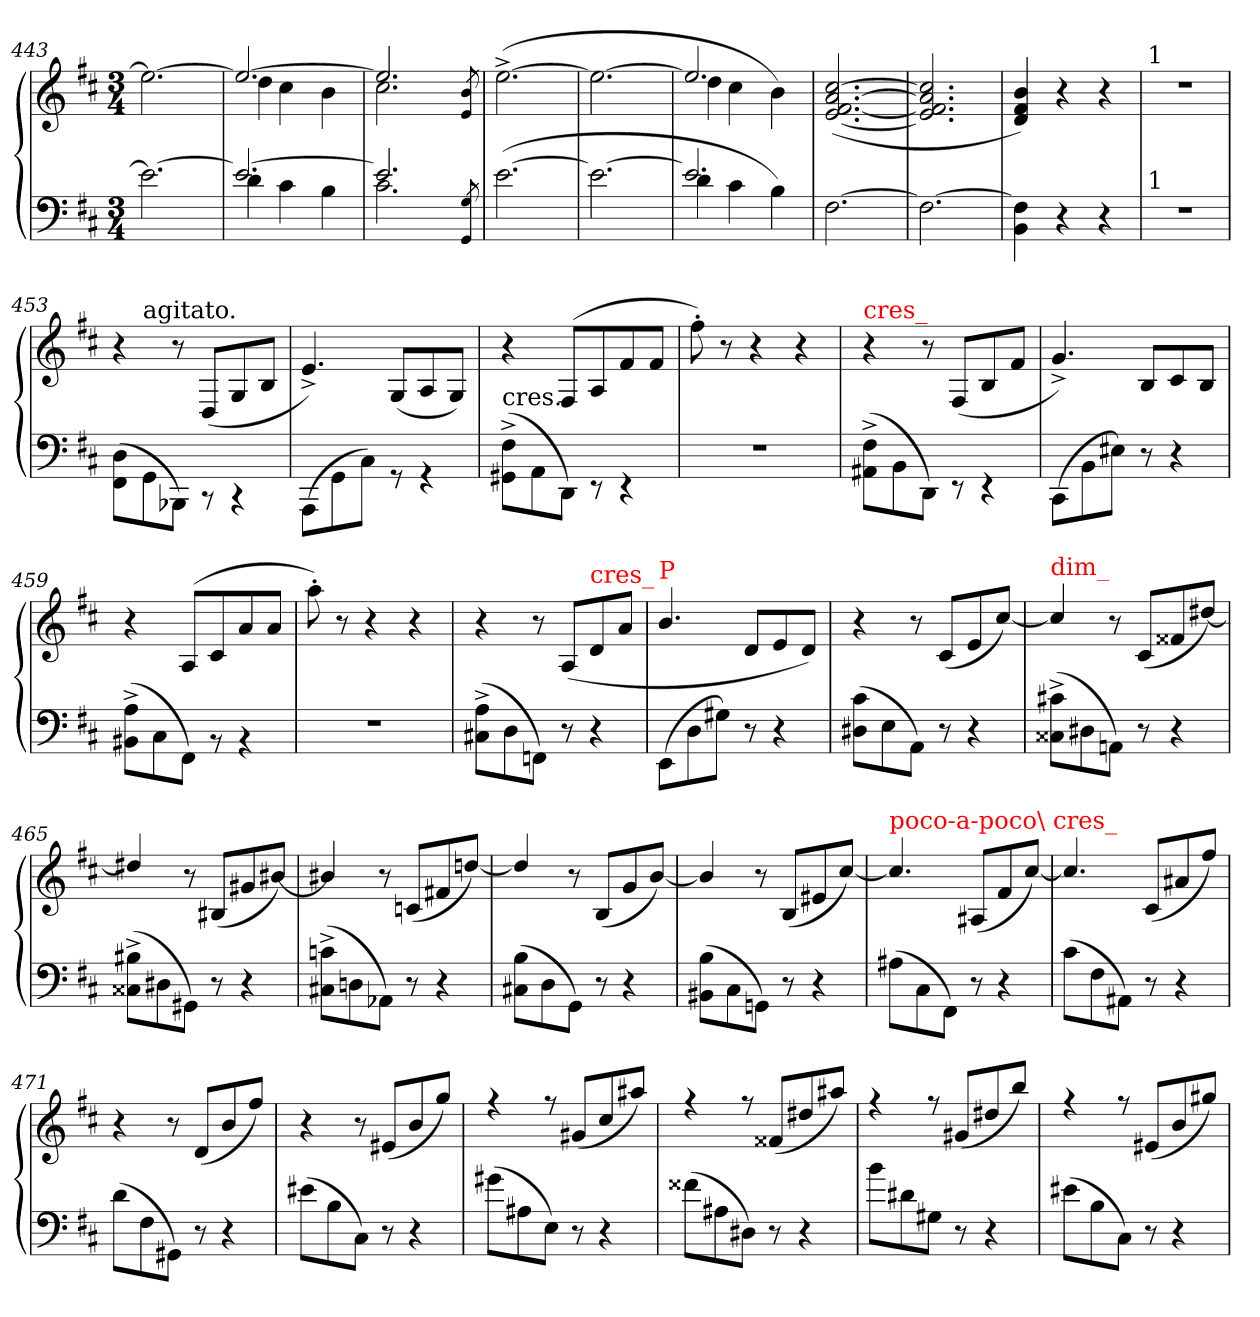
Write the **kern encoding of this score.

**kern	**kern
*part1	*part1
*staff2	*staff1
*clefF4	*clefG2
*k[f#c#]	*k[f#c#]
*M3/4	*M3/4
=443	=443
2.e_	2.ee_
=444	=444
*^	*^
2.e_	4d	2.ee_	4dd
.	4c#	.	4cc#
.	4B	.	4b
=445	=445	=445	=445
*	*	*	*^
2.e]	2.c#	2.ee]	2.cc#	4.ryy
.	.	.	.	4.ryy
*v	*v	*	*	*
8qG/ 8qGG/	8qb/ 8qe/	.	.
*	*v	*v	*v
=446	=446
([2.e	([2.ee^
=447	=447
2.e_	2.ee_
=448	=448
*^	*^
2.e]	4d	2.ee]	4dd
.	4c#	.	4cc#
.	4B)	.	4b)
*v	*v	*	*
*	*v	*v
=449	=449
[2.F#	([2.cc# [2.a [2.f# [2.e
=450	=450
2.F#_	2.cc#] 2.a] 2.f#] 2.e]
=451	=451
4F#] 4BB	4b 4f# 4d)
4r	4r
4r	4r
=452	=452
!	!LO:TX:a:t=1
!LO:TX:a:t=1	!
2.rF	2.rdd
=453	=453
!	!LO:TX:a:t=sotto voce.
*	*^
(8D\ 8FF#\L	4r	8ryy
!	!	!LO:TX:a:t=agitato.
8GG\	.	2ryy
8BBB-X\J)	8r	.
8rCC	(8D/L	.
4rCC	8G/	.
.	8B/J	8ryy
*	*v	*v
=454	=454
(8AAA\L	4.e^>)
8GG\	.
8C#\J)	.
8rGG	(8G/L
4rGG	8A/
.	8G/J)
=455	=455
!	!LO:TX:c:t=cres.
(8F#^>\ 8GG#X^>\L	4r
8AA\	.
8DD\J)	(<8F#/L
8rEE	8A/
4rEE	8f#
.	8f#J
=456	=456
2.rF	8ff#'>)
.	8r
.	4r
.	4r
=457	=457
!	!LO:TX:a:color=red:t=cres_
(>8F#^>\ 8AA#X^>\L	4r
8BB\	.
8DD\J)	8r
8rEE	(8F#/L
4rEE	8B/
.	8f#J
=458	=458
(>8CC#\L	4.g^>)
8BB\	.
8E#X\J)	.
8r	8B/L
4r	8c#/
.	8B/J
=459	=459
(8A^>\ 8BB#X^>\L	4r
8C#\	.
8FF#\J)	(<8A/L
8rBB	8c#/
4rBB	8a
.	8aJ
=460	=460
2.rF	8aa'>)
.	8r
.	4r
.	4r
=461	=461
(8A^>\ 8C#X^>\L	4r
8D\	.
8FFn\J)	8r
8r	(8A/L
!	!LO:TX:a:color=red:t=cres_
4r	8d
.	8aJ
=462	=462
!	!LO:TX:a:color=red:t=P
(8EE\L	4.b/
8D\	.
8G#X\J)	.
8r	8dL
4r	8e
.	8dJ)
=463	=463
(>8c# 8D#XL	4r
8E	.
8AAJ)	8r
8r	(8c#L
4r	8e
.	[8cc#J)
=464	=464
!	!LO:TX:a:color=red:t=dim_
(8c#X^>\ 8C##X^>\L	4cc#/]
8D#X\	.
8AAn\J)	8r
8r	(8c#L
4r	8f##X
.	[8dd#XJ)
=465	=465
(8B#X^>\ 8C##X^>\L	4dd#X/]
8D#X\	.
8GG#X\J)	8r
8r	(<8B#XL
4r	8g#X
.	[8b#XJ)
=466	=466
(>8cn^>\ 8C#X^>\L	4b#X/]
8Dn\	.
8AA-X\J)	8r
8r	(8cnL
4r	8f#X
.	[8ddnJ)
=467	=467
(8B\ 8C#X\L	4dd/]
8D\	.
8GG\J)	8r
8r	(<8BL
4r	8g
.	[8bJ)
=468	=468
(8B\ 8BB#X\L	4b/]
8C#\	.
8GGn\J)	8r
8r	(8BL
4r	8e#X
.	[8cc#J)
=469	=469
!	!LO:TX:a:color=red:t=poco-a-poco\ cres_
(8A#X\L	4.cc#/]
8C#\	.
8FF#\J)	.
8r	(<8A#XL
4r	8f#
.	[8cc#J)
=470	=470
(8c#L	4.cc#/]
8F#	.
8AA#XJ)	.
8r	(8c#L
4r	8a#X
.	8ff#J)
=471	=471
(>8dL	4r
8F#	.
8GG#XJ)	8r
8r	(8dL
4r	8b
.	8ff#J)
=472	=472
(>8e#XL	4r
8B	.
8C#J)	8r
8r	(8e#X/L
4r	8b/
.	8gg/J)
=473	=473
(8g#XL	4rff
8A#X	.
8EJ)	8rff
8r	(<8g#X/L
4r	8cc#/
.	8aa#X/J)
=474	=474
(8f##XL	4rff
8A#X	.
8D#XJ)	8rff
8r	(8f##X/L
4r	8dd#X/
.	8aa#/J)
=475	=475
8b\L	4rff
8d#X	.
8G#XJ	8rff
8r	(<8g#/L
4r	8dd#/
.	8bb/J)
=476	=476
(>8e#XL	4rff
8B	.
8C#J)	8rff
8r	(<8e#X/L
4r	8b/
.	8gg#X/J)
=	=
*-	*-
